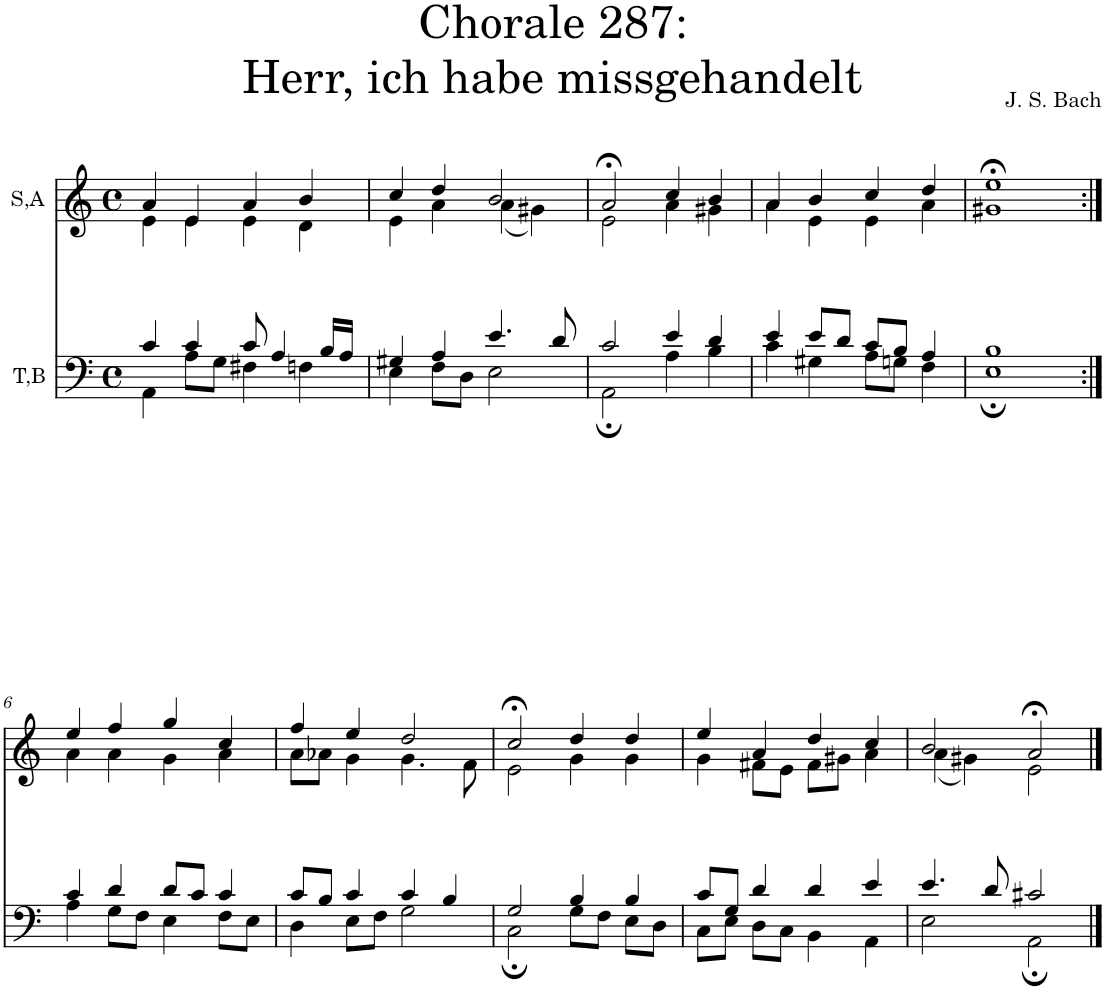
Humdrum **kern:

**kern	**kern
*part2	*part1
*staff2	*staff1
*I"T,B	*I"S,A
*clefF4	*clefG2
*k[]	*k[]
*M4/4	*M4/4
*met(c)	*met(c)
=1	=1
*^	*^
4c/	4AA\	4a/	4e\
4c/	8A\L	4e/	4e\
.	8G\J	.	.
8c/	4F#X\	4a/	4e\
4A/	.	.	.
.	4Fn\	4b/	4d\
16B/LL	.	.	.
16A/JJ	.	.	.
=2	=2	=2	=2
4G#X/	4E\	4cc/	4e\
4A/	8F\L	4dd/	4a\
.	8D\J	.	.
4.e/	2E\	2b/	(<4a\
.	.	.	4g#X\)
8d/	.	.	.
=3	=3	=3	=3
2c/	2AA;\	2a;</	2e\
4e/	4A\	4cc/	4a\
4d/	4B\	4b/	4g#X\
=4	=4	=4	=4
4e/	4c\	4a/	4a\
8e/L	4G#X\	4b/	4e\
8d/J	.	.	.
8c/L	8A\L	4cc/	4e\
8B/J	8Gn\J	.	.
4A/	4F\	4dd/	4a\
=5	=5	=5	=5
1B	1E;	1ee;<	1g#X
!!LO:LB:g=z	!!
=6:|!	=6:|!	=6:|!	=6:|!
4c/	4A\	4ee/	4a\
4d/	8G\L	4ff/	4a\
.	8F\J	.	.
8d/L	4E\	4gg/	4g\
8c/J	.	.	.
4c/	8F\L	4cc/	4a\
.	8E\J	.	.
=7	=7	=7	=7
8c/L	4D\	4ff/	8a\L
8B/J	.	.	8a-X\J
4c/	8E\L	4ee/	4g\
.	8F\J	.	.
4c/	2G\	2dd/	4.g\
4B/	.	.	.
.	.	.	8f\
=8	=8	=8	=8
2G/	2C;\	2cc;</	2e\
4B/	8G\L	4dd/	4g\
.	8F\J	.	.
4B/	8E\L	4dd/	4g\
.	8D\J	.	.
=9	=9	=9	=9
8c/L	8C\L	4ee/	4g\
8G/J	8E\J	.	.
4d/	8D\L	4a/	8f#X\L
.	8C\J	.	8e\J
4d/	4BB\	4dd/	8f#\L
.	.	.	8g#X\J
4e/	4AA\	4cc/	4a\
=10	=10	=10	=10
4.e/	2E\	2b/	(<4a\
.	.	.	4g#X\)
8d/	.	.	.
2c#X/	2AA;\	2a;</	2e\
*v	*v	*	*
*	*v	*v
==	==
*-	*-
